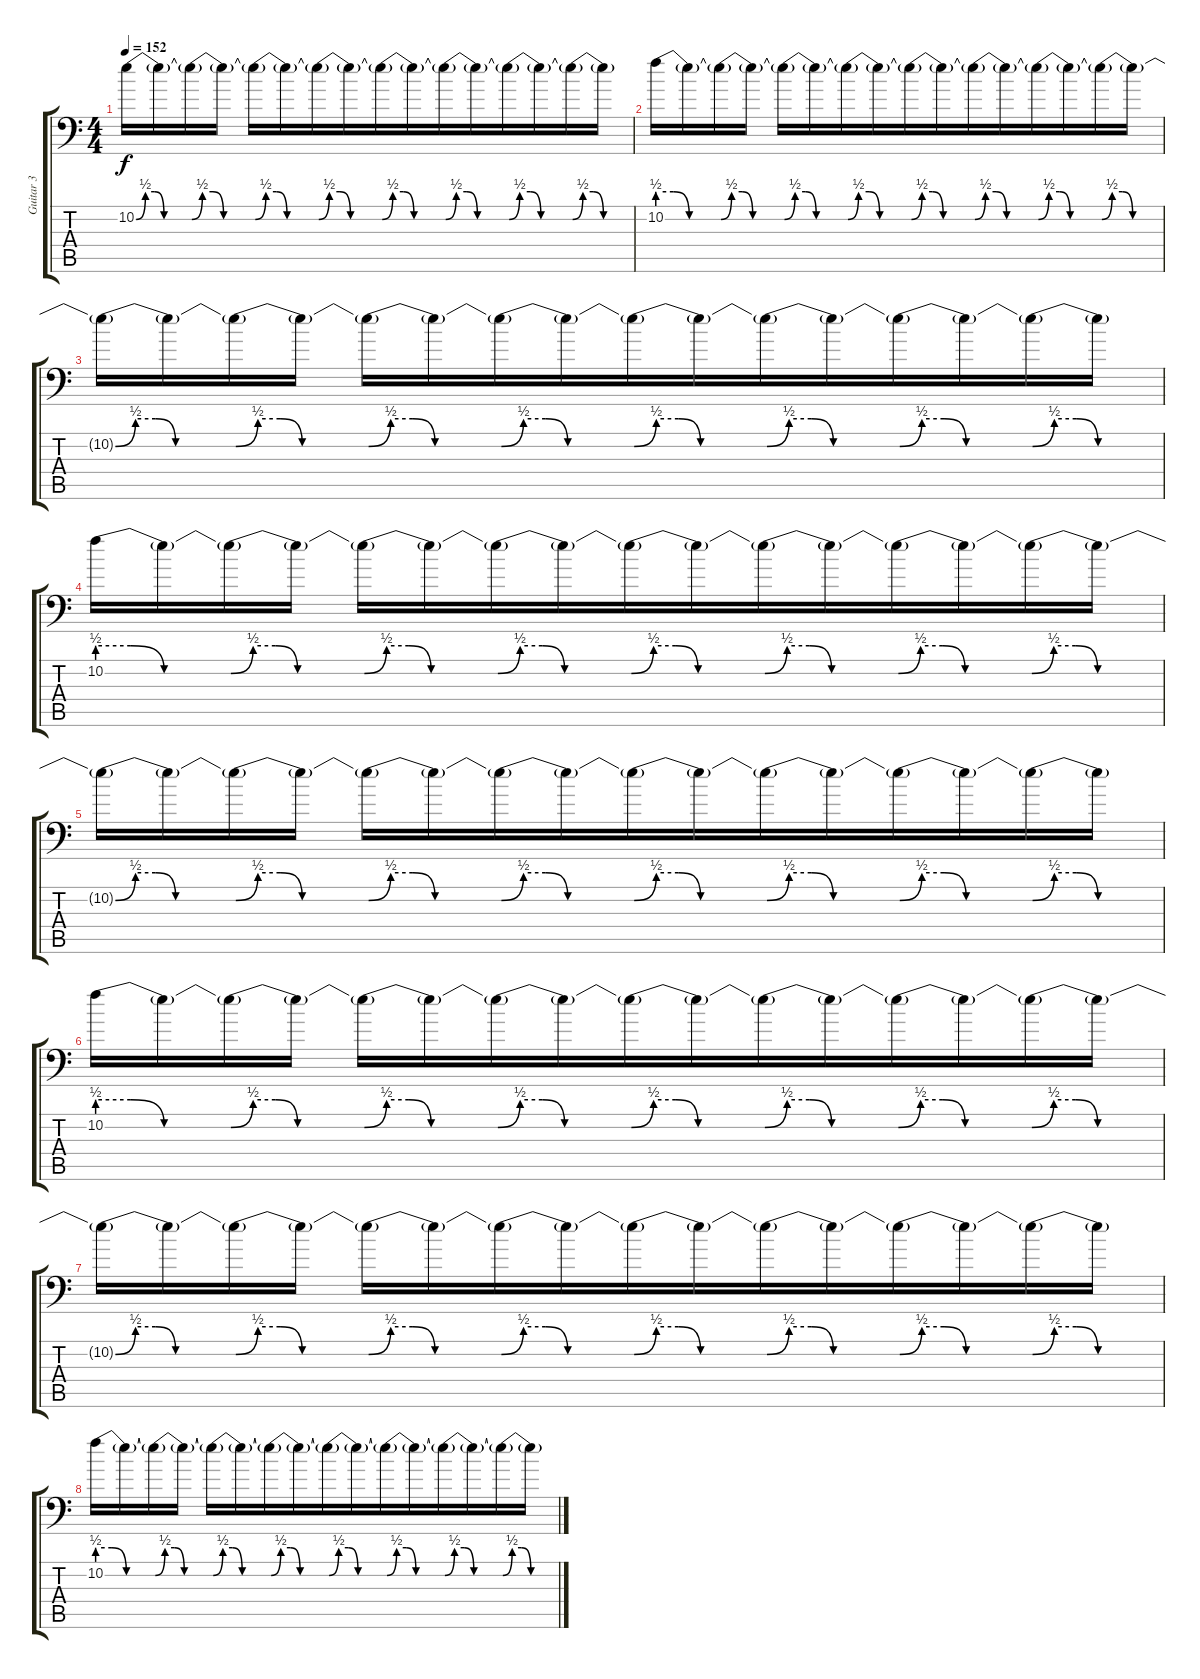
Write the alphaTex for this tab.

\track ("Guitar 3" "Guitar 3") {instrument distortionguitar}
\staff {score tabs}
\tuning (B3 Gb3 D3 A2 E2 A1) {hide}
\ts (4 4)
\tempo 152
\clef f4
\ks c
10.2{be (custom 0 0 10 2 20 2 30 0 60 0) t}.16{dy f} 10.2{t}.16{beam merge} 10.2{be (custom 0 0 10 2 20 2 30 0 60 0) t}.16 10.2{t}.16 10.2{be (custom 0 0 10 2 20 2 30 0 60 0) t}.16 10.2{t}.16{beam merge} 10.2{be (custom 0 0 10 2 20 2 30 0 60 0) t}.16 10.2{t}.16{beam merge} 10.2{be (custom 0 0 10 2 20 2 30 0 60 0) t}.16{beam merge} 10.2{t}.16 10.2{be (custom 0 0 10 2 20 2 30 0 60 0) t}.16 10.2{t}.16{beam merge} 10.2{be (custom 0 0 10 2 20 2 30 0 60 0) t}.16{beam merge} 10.2{t}.16{beam merge} 10.2{be (custom 0 0 10 2 20 2 30 0 60 0) t}.16 10.2{t}.16 |
10.2{be (custom 0 2 15 2 30 0 60 0)}.16 10.2{t}.16{beam merge} 10.2{be (custom 0 0 10 2 20 2 30 0 60 0) t}.16 10.2{t}.16 10.2{be (custom 0 0 10 2 20 2 30 0 60 0) t}.16 10.2{t}.16{beam merge} 10.2{be (custom 0 0 10 2 20 2 30 0 60 0) t}.16 10.2{t}.16{beam merge} 10.2{be (custom 0 0 10 2 20 2 30 0 60 0) t}.16{beam merge} 10.2{t}.16 10.2{be (custom 0 0 10 2 20 2 30 0 60 0) t}.16 10.2{t}.16{beam merge} 10.2{be (custom 0 0 10 2 20 2 30 0 60 0) t}.16{beam merge} 10.2{t}.16{beam merge} 10.2{be (custom 0 0 10 2 20 2 30 0 60 0) t}.16 10.2{t}.16 |
10.2{be (custom 0 0 10 2 20 2 30 0 60 0) t}.16 10.2{t}.16{beam merge} 10.2{be (custom 0 0 10 2 20 2 30 0 60 0) t}.16 10.2{t}.16 10.2{be (custom 0 0 10 2 20 2 30 0 60 0) t}.16 10.2{t}.16{beam merge} 10.2{be (custom 0 0 10 2 20 2 30 0 60 0) t}.16 10.2{t}.16{beam merge} 10.2{be (custom 0 0 10 2 20 2 30 0 60 0) t}.16{beam merge} 10.2{t}.16 10.2{be (custom 0 0 10 2 20 2 30 0 60 0) t}.16 10.2{t}.16{beam merge} 10.2{be (custom 0 0 10 2 20 2 30 0 60 0) t}.16{beam merge} 10.2{t}.16{beam merge} 10.2{be (custom 0 0 10 2 20 2 30 0 60 0) t}.16 10.2{t}.16 |
10.2{be (custom 0 2 15 2 30 0 60 0)}.16 10.2{t}.16{beam merge} 10.2{be (custom 0 0 10 2 20 2 30 0 60 0) t}.16 10.2{t}.16 10.2{be (custom 0 0 10 2 20 2 30 0 60 0) t}.16 10.2{t}.16{beam merge} 10.2{be (custom 0 0 10 2 20 2 30 0 60 0) t}.16 10.2{t}.16{beam merge} 10.2{be (custom 0 0 10 2 20 2 30 0 60 0) t}.16{beam merge} 10.2{t}.16 10.2{be (custom 0 0 10 2 20 2 30 0 60 0) t}.16 10.2{t}.16{beam merge} 10.2{be (custom 0 0 10 2 20 2 30 0 60 0) t}.16{beam merge} 10.2{t}.16{beam merge} 10.2{be (custom 0 0 10 2 20 2 30 0 60 0) t}.16 10.2{t}.16 |
10.2{be (custom 0 0 10 2 20 2 30 0 60 0) t}.16 10.2{t}.16{beam merge} 10.2{be (custom 0 0 10 2 20 2 30 0 60 0) t}.16 10.2{t}.16 10.2{be (custom 0 0 10 2 20 2 30 0 60 0) t}.16 10.2{t}.16{beam merge} 10.2{be (custom 0 0 10 2 20 2 30 0 60 0) t}.16 10.2{t}.16{beam merge} 10.2{be (custom 0 0 10 2 20 2 30 0 60 0) t}.16{beam merge} 10.2{t}.16 10.2{be (custom 0 0 10 2 20 2 30 0 60 0) t}.16 10.2{t}.16{beam merge} 10.2{be (custom 0 0 10 2 20 2 30 0 60 0) t}.16{beam merge} 10.2{t}.16{beam merge} 10.2{be (custom 0 0 10 2 20 2 30 0 60 0) t}.16 10.2{t}.16 |
10.2{be (custom 0 2 15 2 30 0 60 0)}.16 10.2{t}.16{beam merge} 10.2{be (custom 0 0 10 2 20 2 30 0 60 0) t}.16 10.2{t}.16 10.2{be (custom 0 0 10 2 20 2 30 0 60 0) t}.16 10.2{t}.16{beam merge} 10.2{be (custom 0 0 10 2 20 2 30 0 60 0) t}.16 10.2{t}.16{beam merge} 10.2{be (custom 0 0 10 2 20 2 30 0 60 0) t}.16{beam merge} 10.2{t}.16 10.2{be (custom 0 0 10 2 20 2 30 0 60 0) t}.16 10.2{t}.16{beam merge} 10.2{be (custom 0 0 10 2 20 2 30 0 60 0) t}.16{beam merge} 10.2{t}.16{beam merge} 10.2{be (custom 0 0 10 2 20 2 30 0 60 0) t}.16 10.2{t}.16 |
10.2{be (custom 0 0 10 2 20 2 30 0 60 0) t}.16 10.2{t}.16{beam merge} 10.2{be (custom 0 0 10 2 20 2 30 0 60 0) t}.16 10.2{t}.16 10.2{be (custom 0 0 10 2 20 2 30 0 60 0) t}.16 10.2{t}.16{beam merge} 10.2{be (custom 0 0 10 2 20 2 30 0 60 0) t}.16 10.2{t}.16{beam merge} 10.2{be (custom 0 0 10 2 20 2 30 0 60 0) t}.16{beam merge} 10.2{t}.16 10.2{be (custom 0 0 10 2 20 2 30 0 60 0) t}.16 10.2{t}.16{beam merge} 10.2{be (custom 0 0 10 2 20 2 30 0 60 0) t}.16{beam merge} 10.2{t}.16{beam merge} 10.2{be (custom 0 0 10 2 20 2 30 0 60 0) t}.16 10.2{t}.16 |
10.2{be (custom 0 2 15 2 30 0 60 0)}.16 10.2{t}.16{beam merge} 10.2{be (custom 0 0 10 2 20 2 30 0 60 0) t}.16 10.2{t}.16 10.2{be (custom 0 0 10 2 20 2 30 0 60 0) t}.16 10.2{t}.16{beam merge} 10.2{be (custom 0 0 10 2 20 2 30 0 60 0) t}.16 10.2{t}.16{beam merge} 10.2{be (custom 0 0 10 2 20 2 30 0 60 0) t}.16{beam merge} 10.2{t}.16 10.2{be (custom 0 0 10 2 20 2 30 0 60 0) t}.16 10.2{t}.16{beam merge} 10.2{be (custom 0 0 10 2 20 2 30 0 60 0) t}.16{beam merge} 10.2{t}.16{beam merge} 10.2{be (custom 0 0 10 2 20 2 30 0 60 0) t}.16 10.2{t}.16
